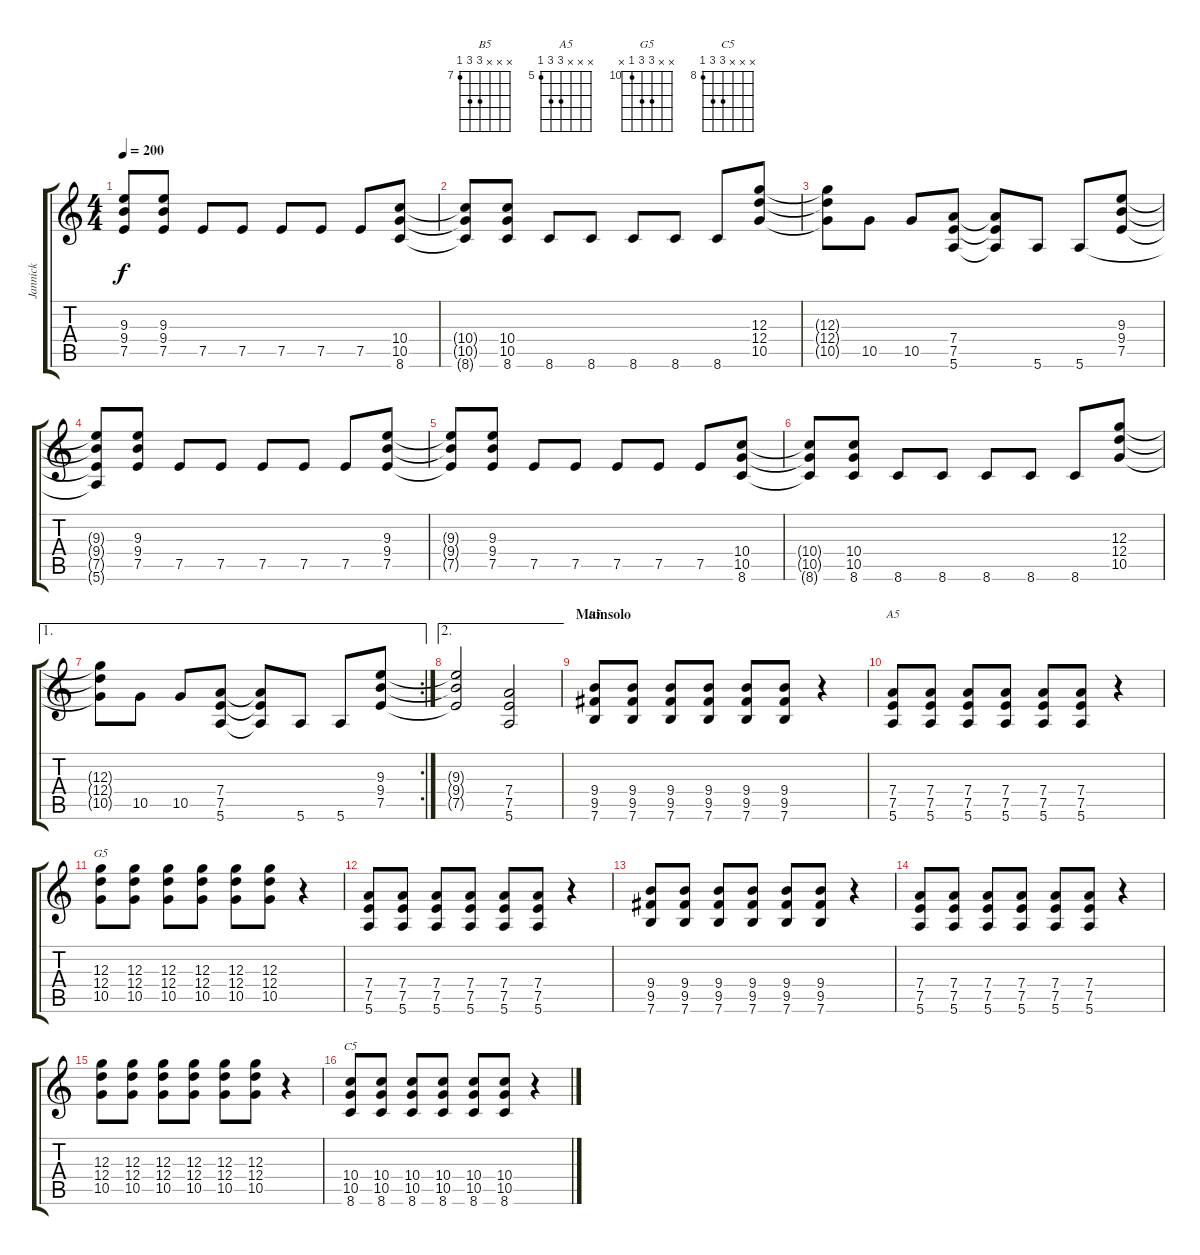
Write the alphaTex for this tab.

\track ("Jannick" "Jannick") {instrument distortionguitar}
\staff {score tabs}
\tuning (E4 B3 G3 D3 A2 E2) {hide}
\chord ("B5" x x x 9 9 7) {firstfret 7}
\chord ("A5" x x x 7 7 5) {firstfret 5}
\chord ("G5" x x 12 12 10 x) {firstfret 10}
\chord ("C5" x x x 10 10 8) {firstfret 8}
\ts (4 4)
\tempo 200
\clef g2
\ks c
(9.3{t} 9.4{t} 7.5{t}).8{dy f} (9.3 9.4 7.5).8 7.5.8 7.5.8 7.5.8 7.5.8 7.5.8 (10.4 10.5 8.6).8 |
(10.4{t} 10.5{t} 8.6{t}).8 (10.4 10.5 8.6).8 8.6.8 8.6.8 8.6.8 8.6.8 8.6.8 (12.3 12.4 10.5).8 |
(12.3{t} 12.4{t} 10.5{t}).8 10.5.8 10.5.8 (7.4 7.5 5.6).8 (7.4{t} 7.5{t} 5.6{t}).8 5.6.8 5.6.8 (9.3 9.4 7.5).8 |
(9.3{t} 9.4{t} 7.5{t} 5.6{t}).8 (9.3 9.4 7.5).8 7.5.8 7.5.8 7.5.8 7.5.8 7.5.8 (9.3 9.4 7.5).8 |
(9.3{t} 9.4{t} 7.5{t}).8 (9.3 9.4 7.5).8 7.5.8 7.5.8 7.5.8 7.5.8 7.5.8 (10.4 10.5 8.6).8 |
(10.4{t} 10.5{t} 8.6{t}).8 (10.4 10.5 8.6).8 8.6.8 8.6.8 8.6.8 8.6.8 8.6.8 (12.3 12.4 10.5).8 |
\ae 1
\rc 2
(12.3{t} 12.4{t} 10.5{t}).8 10.5.8 10.5.8 (7.4 7.5 5.6).8 (7.4{t} 7.5{t} 5.6{t}).8 5.6.8 5.6.8 (9.3 9.4 7.5).8 |
\ae 2
(9.3{t} 9.4{t} 7.5{t}).2 (7.4 7.5 5.6).2 |
\section ("" "Mainsolo")
(9.4 9.5 7.6).8{ch "B5"} (9.4 9.5 7.6).8 (9.4 9.5 7.6).8 (9.4 9.5 7.6).8 (9.4 9.5 7.6).8 (9.4 9.5 7.6).8 r.4 |
(7.4 7.5 5.6).8{ch "A5"} (7.4 7.5 5.6).8 (7.4 7.5 5.6).8 (7.4 7.5 5.6).8 (7.4 7.5 5.6).8 (7.4 7.5 5.6).8 r.4 |
(12.3 12.4 10.5).8{ch "G5"} (12.3 12.4 10.5).8 (12.3 12.4 10.5).8 (12.3 12.4 10.5).8 (12.3 12.4 10.5).8 (12.3 12.4 10.5).8 r.4 |
(7.4 7.5 5.6).8 (7.4 7.5 5.6).8 (7.4 7.5 5.6).8 (7.4 7.5 5.6).8 (7.4 7.5 5.6).8 (7.4 7.5 5.6).8 r.4 |
(9.4 9.5 7.6).8 (9.4 9.5 7.6).8 (9.4 9.5 7.6).8 (9.4 9.5 7.6).8 (9.4 9.5 7.6).8 (9.4 9.5 7.6).8 r.4 |
(7.4 7.5 5.6).8 (7.4 7.5 5.6).8 (7.4 7.5 5.6).8 (7.4 7.5 5.6).8 (7.4 7.5 5.6).8 (7.4 7.5 5.6).8 r.4 |
(12.3 12.4 10.5).8 (12.3 12.4 10.5).8 (12.3 12.4 10.5).8 (12.3 12.4 10.5).8 (12.3 12.4 10.5).8 (12.3 12.4 10.5).8 r.4 |
(10.4 10.5 8.6).8{ch "C5"} (10.4 10.5 8.6).8 (10.4 10.5 8.6).8 (10.4 10.5 8.6).8 (10.4 10.5 8.6).8 (10.4 10.5 8.6).8 r.4
